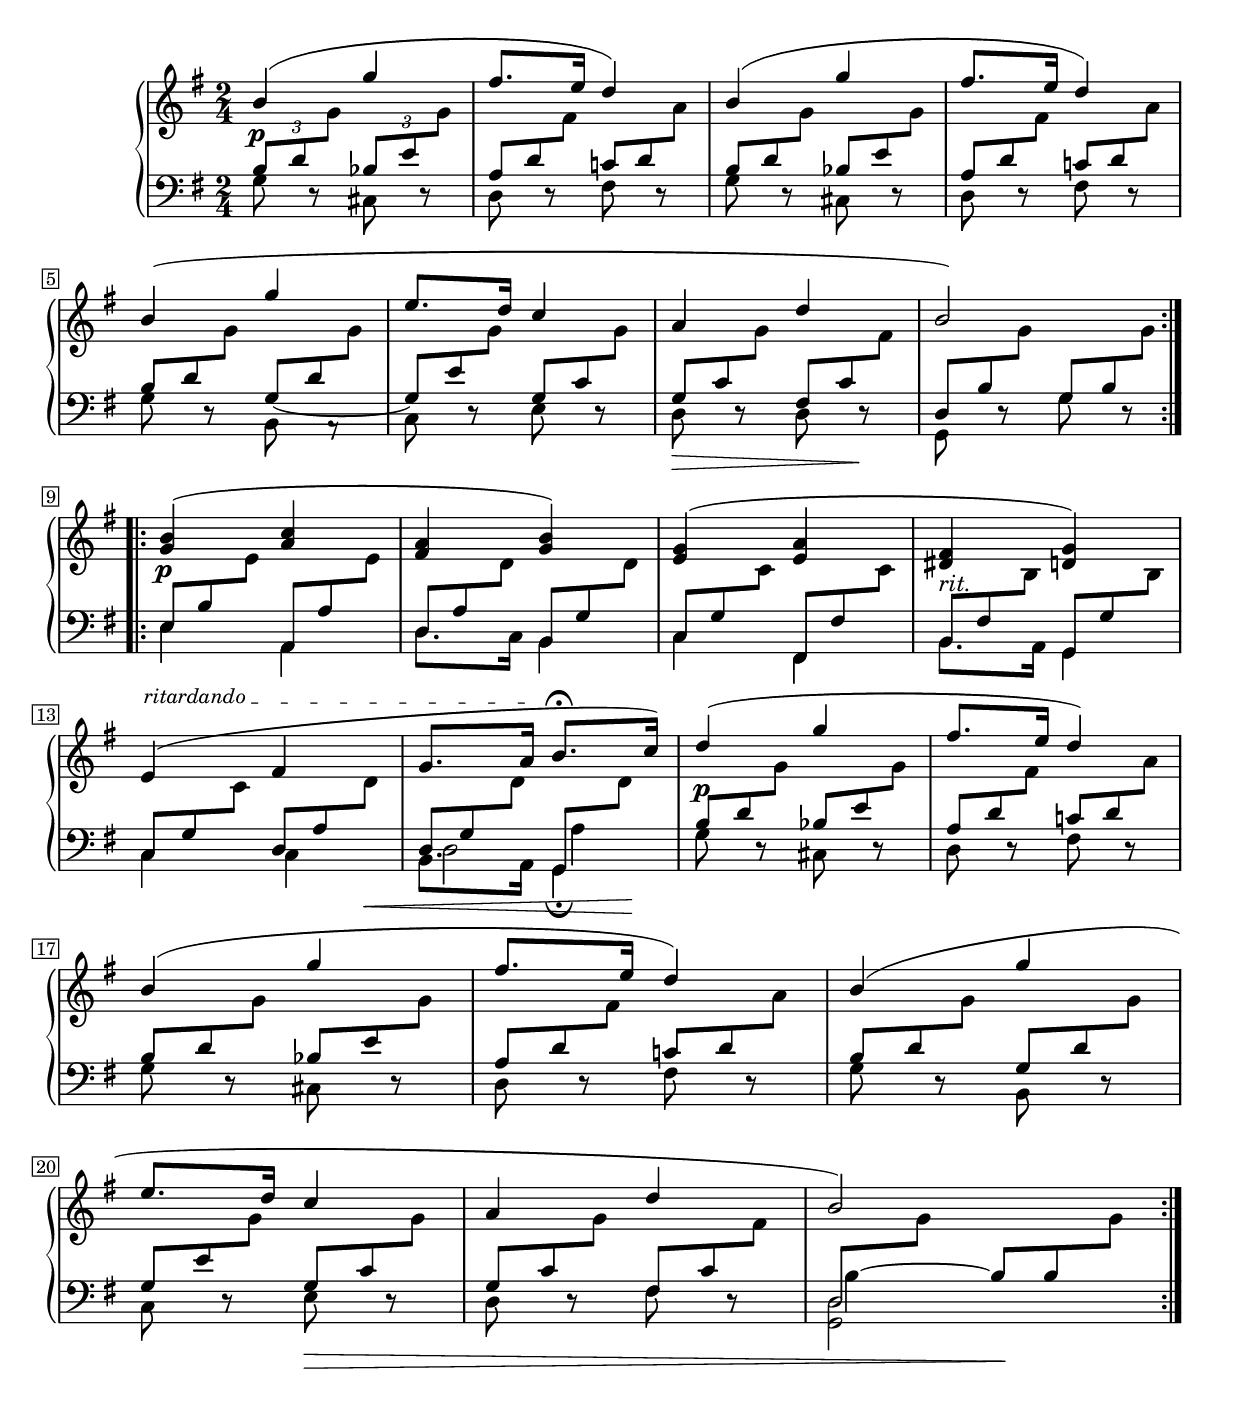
\version "2.23.10"

#(ly:set-option 'relative-includes #t)

Global = {
  \key g \major
  \time 2/4
  \include "../global.ly"
}

ritardando = { \override TextSpanner.bound-details.left.text = \markup { \small "ritardando " } }

Sopran = \context Voice = "one" \relative c'' {
  \voiceOne
  \override Rest.staff-position = #0
  \repeat volta 2 {
  %1
  | b4_\markup { \hspace #-0.3 \dynamic p } ( g'
  | fis8. e16 d4 )
  | b4 ( g'
  | fis8. e16 d4 )
  %5
  | b4 ( g'
  | e8. d16 c4
  | a4 d
  | b2 )
  }
  \break
  \repeat volta 2 {
  | <g b>4_\markup { \hspace #-0.3 \dynamic p } ( <a c>
  %10
  | <fis a> <g b> )
  | <e g> ( <e a>
  | <dis fis>_\markup { \italic "rit." } <d! g> ) \ritardando
  | e\startTextSpan ( fis
  | g8. a16\stopTextSpan b8.\fermata c16 )
  %15
  | d4\p ( g
  | fis8. e16 d4 )
  | b4 ( g'
  | fis8. e16 d4 )
  | b4 ( g'
  %20
  | e8. d16 c4
  | a d
  | b2 )
  }
  \fine
}

top = \change Staff = "upper"
bottom = \change Staff = "lower"

Tenor = \context Voice = "two" \relative c' {
  \voiceTwo
  \mergeDifferentlyDottedOn
  \mergeDifferentlyHeadedOn
  \override TupletBracket.bracket-visibility = ##f
  \set tieWaitForNote = ##t
  \repeat volta 2 {
  %1
  | \override Beam.positions = #'(5 . 5.5)
    \stemUp
    \tuplet 3/2 { b8 d \top\stemDown g }
    \override Beam.positions = #'(5.5 . 6)
    \tuplet 3/2 { \bottom\stemUp bes,8 e \top\stemDown g }
    \override Beam.positions = #'(5 . 5.5)
  | \override TupletNumber.transparent = ##t
    \tuplet 3/2 { \bottom\stemUp a,8 d \top\stemDown fis }
    \tuplet 3/2 { \bottom\stemUp c!8 d \top\stemDown a' }
  | \tuplet 3/2 { \bottom\stemUp b,8 d \top\stemDown g }
    \override Beam.positions = #'(5.5 . 6)
    \tuplet 3/2 { \bottom\stemUp bes,8 e \top\stemDown g }
  | \override Beam.positions = #'(5 . 5.5)
    \tuplet 3/2 { \bottom\stemUp a,8 d \top\stemDown fis }
    \tuplet 3/2 { \bottom\stemUp c!8 d \top\stemDown a' }
    \break
  %5
  | \tuplet 3/2 { \bottom\stemUp b,8 d \top\stemDown g }
    \tuplet 3/2 {
      \bottom\stemUp
      \shape #'((0 . 0.3) (0 . 0) (0 . 0) (0 . 0.3)) Tie
      g,8~ d' \top\stemDown g
    }
  | \override Beam.positions = #'(5.5 . 6)
    \tuplet 3/2 { \bottom\stemUp g,8 e' \top\stemDown g }
    \override Beam.positions = #'(5 . 5.5)
    \tuplet 3/2 { \bottom\stemUp g,8 c \top\stemDown g' }
  | \tuplet 3/2 { \bottom\stemUp g,8 c \top\stemDown g' }
    \tuplet 3/2 { \bottom\stemUp fis,8 c' \top\stemDown fis }
  | \tuplet 3/2 { \bottom\stemUp d,8 b' \top\stemDown g' }
    \tuplet 3/2 { \bottom\stemUp g,8 b \top\stemDown g' }
  }
  \repeat volta 2 {
  | \override Beam.positions = #'(4.5 . 5)
    \tuplet 3/2 { \bottom\stemUp e,8 b' \top\stemDown e }
    \tuplet 3/2 { \bottom\stemUp a,,8 a' \top\stemDown e' }
  %10
  | \override Beam.positions = #'(4.2 . 4.6)
    \tuplet 3/2 { \bottom\stemUp d,8 a' \top\stemDown d }
    \override Beam.positions = #'(4 . 4.5)
    \tuplet 3/2 { \bottom\stemUp b,8 g' \top\stemDown d' }
  | \override Beam.positions = #'(3.8 . 4.3)
    \tuplet 3/2 { \bottom\stemUp c,8 g' \top\stemDown c }
    \override Beam.positions = #'(3.6 . 4.1)
    \tuplet 3/2 { \bottom\stemUp fis,,8 fis' \top\stemDown c' }
  | \override Beam.positions = #'(3.4 . 3.8)
    \tuplet 3/2 { \bottom\stemUp b,8 fis' \top\stemDown b }
    \tuplet 3/2 { \bottom\stemUp g,8 g' \top\stemDown b }
  | \tuplet 3/2 { \bottom\stemUp c,8 g' \top\stemDown c }
    \override Beam.positions = #'(3.8 . 4.2)
    \tuplet 3/2 {
      \bottom\stemUp d,8 a'
      \top\stemDown
      \override Hairpin.self-alignment-Y = #17.2
      d\<
    }
  | \tuplet 3/2 { \bottom\stemUp d,8 g \top\stemDown d' }
    \bottom\stemUp g,,8 \top\stemDown d''\!
  %15
  | \override Beam.positions = #'(5 . 5.5)
    \tuplet 3/2 { \bottom\stemUp b8 d \top\stemDown g }
    \override Beam.positions = #'(5.2 . 6)
    \tuplet 3/2 { \bottom\stemUp bes,8 e \top\stemDown g }
  | \override Beam.positions = #'(5.1 . 5.6)
    \tuplet 3/2 { \bottom\stemUp a,8 d \top\stemDown fis }
    \tuplet 3/2 { \bottom\stemUp c!8 d \top\stemDown a' }
    \break
  | \tuplet 3/2 { \bottom\stemUp b,8 d \top\stemDown g }
    \tuplet 3/2 { \bottom\stemUp bes,8 e \top\stemDown g }
  | \tuplet 3/2 { \bottom\stemUp a,8 d \top\stemDown fis }
    \tuplet 3/2 { \bottom\stemUp c!8 d \top\stemDown a' }
  | \tuplet 3/2 { \bottom\stemUp b,8 d \top\stemDown g }
    \tuplet 3/2 { \bottom\stemUp g,8 d' \top\stemDown g }
    \break
  %20
  | \tuplet 3/2 { \bottom\stemUp g,8 e' \top\stemDown g }
    \override Hairpin.self-alignment-Y = #5
    \tuplet 3/2 { \bottom\stemUp g,8\> c \top\stemDown g' }
  | \tuplet 3/2 { \bottom\stemUp g,8 c \top\stemDown g' }
    \tuplet 3/2 { \bottom\stemUp fis,8 c' \top\stemDown fis }
  | \bottom\stemUp d,8 \top\stemDown g'
    s4\!
  }
}

Bass = \context Voice = "three" \relative c' {
  \voiceFour
  \override Rest.staff-position = #0
  \slurUp
  \repeat volta 2 {
  %1
  | g8 r cis, r
  | d r fis r
  | g r cis, r
  | d r fis r
  %5
  | g r b, a\rest
  | c r e r
  | d\> r d r\!
  | g, r g' r
  }
  \repeat volta 2 {
  | e4 a,
  %10
  | d8. c16 b4
  | c fis,
  | b8. a16 g4
  | c c
  | << {
      \stemDown b8. a16 g4_\fermata
    } \\ {
      \once\override NoteColumn.force-hshift = #1.8
      d'2
    } \\ {
      s4
      \stemDown
      \once\override NoteColumn.force-hshift = #1.4
      a'
    } >>
  %15
  | g8 r cis, r
  | d r fis r
  | g r cis, r
  | d r fis r
  | g r b, r
  %20
  | c r e\> r
  | d r fis r
  | << {
      \stemDown <g, d'>2
    } \\ {
      \override TupletNumber.transparent = ##t
      \once\override NoteColumn.force-hshift = #1.2
      b'4^~
      \override Beam.positions = #'(5 . 5.4)
      \tuplet 3/2 { \bottom\stemUp b8 b \top\stemDown g'\! }
    } >>
  }
  \fine
}

\score {
  \new PianoStaff
  <<
    \accidentalStyle Score.piano
    \context Staff = "upper" <<
      \set Staff.midiInstrument = #"acoustic grand"
      \Global
      \clef treble
      \Sopran
    >>
    \context Staff = "lower" <<
      \set Staff.midiInstrument = #"acoustic grand"
      \Global
      \clef bass
      \Tenor
      \Bass
    >>
  >>
  \header {
    %composer = "Robert Schumann"
    %opus = "Op. 15"
    title = \markup { "1. Von fremden Ländern und Menschen" }
    % workaround to insert some vertical space after the subtitle
    subtitle = \markup {
             \column {
               \line { "(From foreign Lands and People)" }
               \line { " " }
             }
           }
  }
  \layout {}
  \midi {}
}
